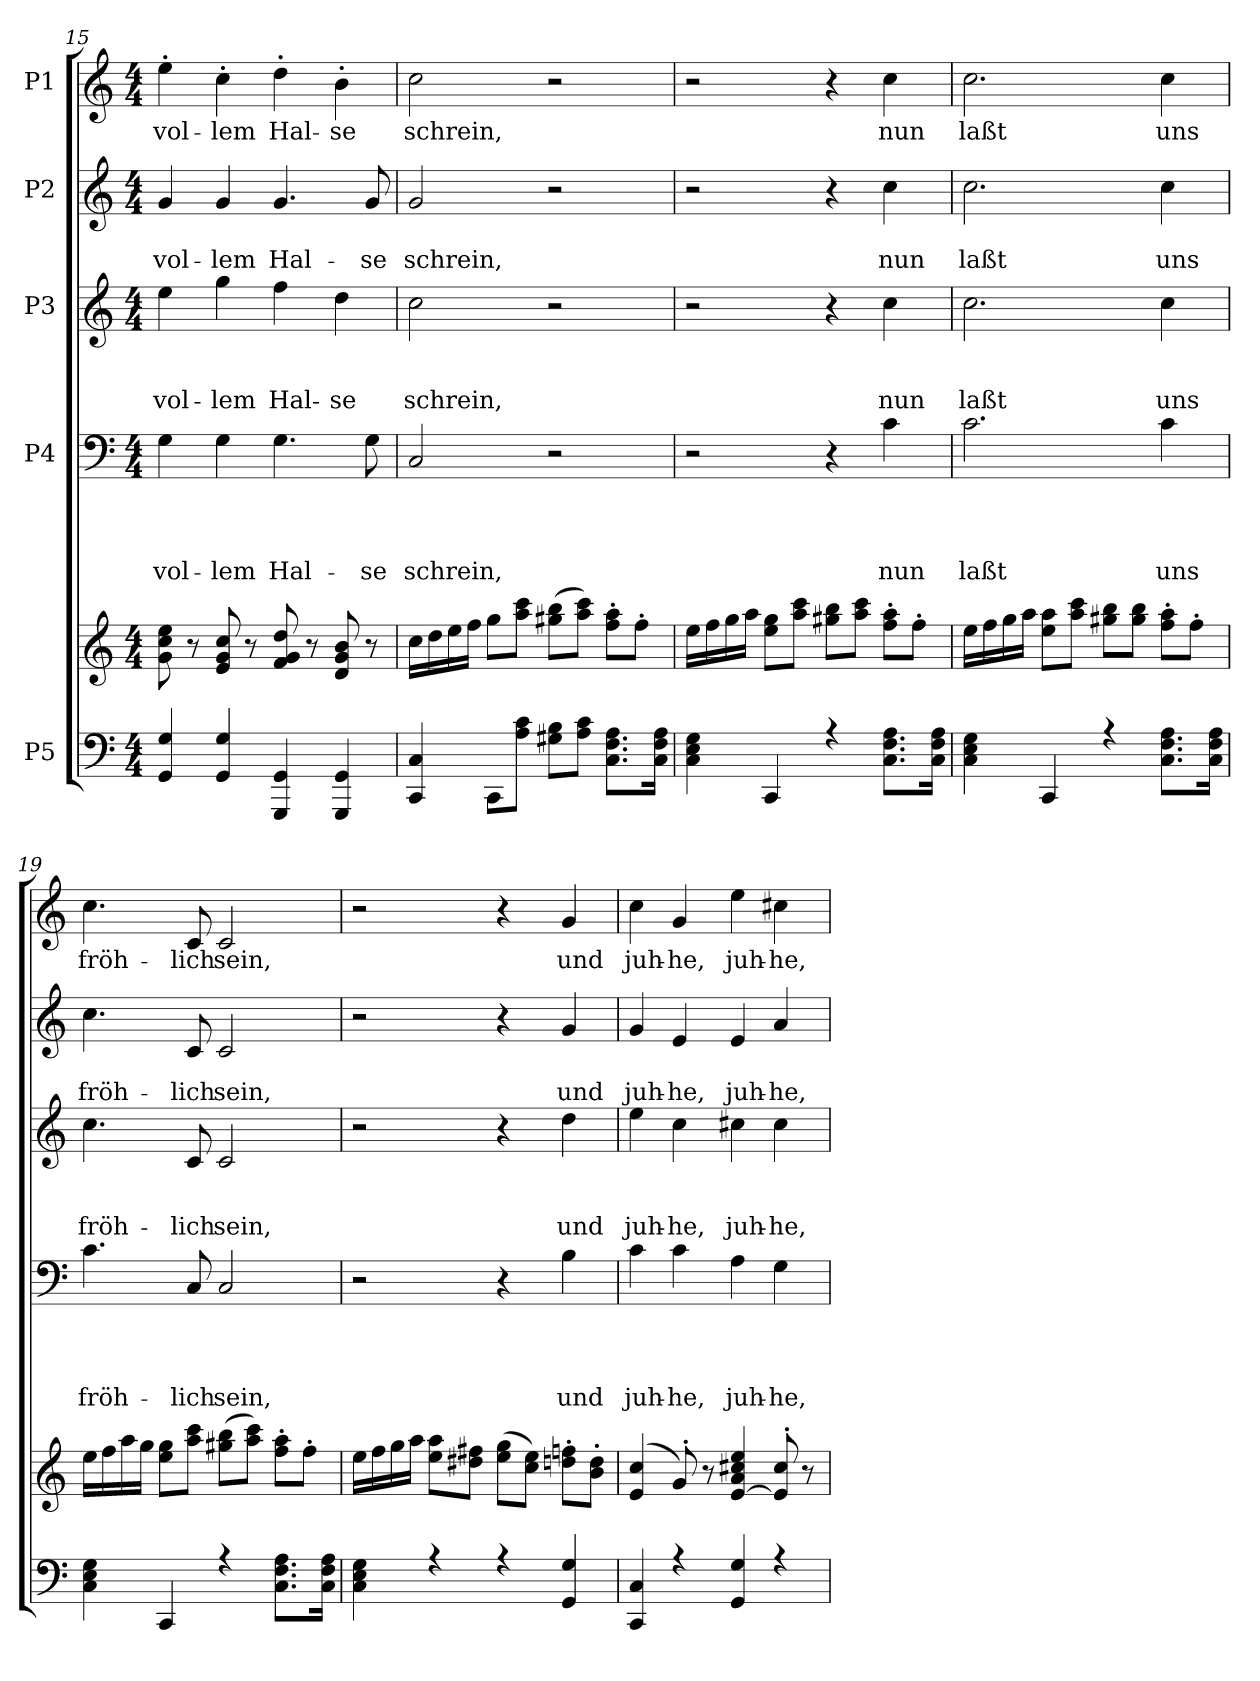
**kern	**kern	**kern	**text	**text	**text	**text	**kern	**text	**text	**text	**kern	**text	**text	**kern	**text
*part5	*part5	*part4	*part4	*part4	*part4	*part4	*part3	*part3	*part3	*part3	*part2	*part2	*part2	*part1	*part1
*staff6	*staff5	*staff4	*staff4	*staff4	*staff4	*staff4	*staff3	*staff3	*staff3	*staff3	*staff2	*staff2	*staff2	*staff1	*staff1
*I"P5	*	*I"P4	*	*	*	*	*I"P3	*	*	*	*I"P2	*	*	*I"P1	*
!!LO:LB:g=z
*clefF4	*clefG2	*clefF4	*	*	*	*	*clefG2	*	*	*	*clefG2	*	*	*clefG2	*
*	*	*	*	*	*	*	*ITrd7c12	*	*	*	*	*	*	*	*
*k[]	*k[]	*k[]	*	*	*	*	*k[]	*	*	*	*k[]	*	*	*k[]	*
*C:	*C:	*C:	*	*	*	*	*C:	*	*	*	*C:	*	*	*C:	*
*M4/4	*M4/4	*M4/4	*	*	*	*	*M4/4	*	*	*	*M4/4	*	*	*M4/4	*
=15	=15	=15	=15	=15	=15	=15	=15	=15	=15	=15	=15	=15	=15	=15	=15
*^	*^	*	*	*	*	*	*	*	*	*	*	*	*	*	*
*	*	*	*^	*	*	*	*	*	*	*	*	*	*	*	*	*	*
!	!	!	!	!	!	!	!	!	!LO:LY:b	!	!	!	!LO:LY:b	!	!	!LO:LY:b	!	!LO:LY:b
4GG/ 4G/	1ryy	1ryy	1ryy	8g\ 8cc\ 8ee\	4G\	.	.	.	vol-	4e\	.	.	vol-	4g/	.	vol-	4ee'>\	vol-
.	.	.	.	8r	.	.	.	.	.	.	.	.	.	.	.	.	.	.
!	!	!	!	!	!	!	!	!	!LO:LY:b	!	!	!	!LO:LY:b	!	!	!LO:LY:b	!	!LO:LY:b
4GG/ 4G/	.	.	.	8e/ 8g/ 8cc/	4G\	.	.	.	-lem	4g\	.	.	-lem	4g/	.	-lem	4cc'>\	-lem
.	.	.	.	8r	.	.	.	.	.	.	.	.	.	.	.	.	.	.
!	!	!	!	!	!	!	!	!	!LO:LY:b	!	!	!	!LO:LY:b	!	!	!LO:LY:b	!	!LO:LY:b
4GGG/ 4GG/	.	.	.	8f/ 8g/ 8dd/	4.G\	.	.	.	Hal-	4f\	.	.	Hal-	4.g/	.	Hal-	4dd'>\	Hal-
.	.	.	.	8r	.	.	.	.	.	.	.	.	.	.	.	.	.	.
!	!	!	!	!	!	!	!	!	!	!	!	!	!LO:LY:b	!	!	!	!	!LO:LY:b
4GGG/ 4GG/	.	.	.	8d/ 8g/ 8b/	.	.	.	.	.	4d\	.	.	-se	.	.	.	4b'>\	-se
!	!	!	!	!	!	!	!	!	!LO:LY:b	!	!	!	!	!	!	!LO:LY:b	!	!
.	.	.	.	8r	8G\	.	.	.	-se	.	.	.	.	8g/	.	-se	.	.
=16	=16	=16	=16	=16	=16	=16	=16	=16	=16	=16	=16	=16	=16	=16	=16	=16	=16	=16
!	!	!	!	!	!	!	!	!	!LO:LY:b	!	!	!	!LO:LY:b	!	!	!LO:LY:b	!	!LO:LY:b
4CC/ 4C/	1ryy	1ryy	1ryy	16cc\LL	2C/	.	.	.	schrein,	2c\	.	.	schrein,	2g/	.	schrein,	2cc\	schrein,
.	.	.	.	16dd\	.	.	.	.	.	.	.	.	.	.	.	.	.	.
.	.	.	.	16ee\	.	.	.	.	.	.	.	.	.	.	.	.	.	.
.	.	.	.	16ff\JJ	.	.	.	.	.	.	.	.	.	.	.	.	.	.
8CC\L	.	.	.	8gg\L	.	.	.	.	.	.	.	.	.	.	.	.	.	.
8A\ 8c\J	.	.	.	8aa\ 8ccc\J	.	.	.	.	.	.	.	.	.	.	.	.	.	.
8G#X\ 8B\L	.	.	.	(>8gg#X\ 8bb\L	2r	.	.	.	.	2r	.	.	.	2r	.	.	2r	.
8A\ 8c\J	.	.	.	8aa\ 8ccc\J)	.	.	.	.	.	.	.	.	.	.	.	.	.	.
8.C\ 8.F\ 8.A\L	.	.	.	8ff\'> 8aa\'>L	.	.	.	.	.	.	.	.	.	.	.	.	.	.
.	.	.	.	8ff'>\J	.	.	.	.	.	.	.	.	.	.	.	.	.	.
16C\ 16F\ 16A\Jk	.	.	.	.	.	.	.	.	.	.	.	.	.	.	.	.	.	.
=17	=17	=17	=17	=17	=17	=17	=17	=17	=17	=17	=17	=17	=17	=17	=17	=17	=17	=17
4C\ 4E\ 4G\	1ryy	1ryy	1ryy	16ee\LL	2r	.	.	.	.	2r	.	.	.	2r	.	.	2r	.
.	.	.	.	16ff\	.	.	.	.	.	.	.	.	.	.	.	.	.	.
.	.	.	.	16gg\	.	.	.	.	.	.	.	.	.	.	.	.	.	.
.	.	.	.	16aa\JJ	.	.	.	.	.	.	.	.	.	.	.	.	.	.
4CC/	.	.	.	8ee\ 8gg\L	.	.	.	.	.	.	.	.	.	.	.	.	.	.
.	.	.	.	8aa\ 8ccc\J	.	.	.	.	.	.	.	.	.	.	.	.	.	.
4r	.	.	.	8gg#X\ 8bb\L	4r	.	.	.	.	4r	.	.	.	4r	.	.	4r	.
.	.	.	.	8aa\ 8ccc\J	.	.	.	.	.	.	.	.	.	.	.	.	.	.
!	!	!	!	!	!	!	!	!	!LO:LY:b	!	!	!	!LO:LY:b	!	!	!LO:LY:b	!	!LO:LY:b
8.C\ 8.F\ 8.A\L	.	.	.	8ff\'> 8aa\'>L	4c\	.	.	.	nun	4c\	.	.	nun	4cc\	.	nun	4cc\	nun
.	.	.	.	8ff'>\J	.	.	.	.	.	.	.	.	.	.	.	.	.	.
16C\ 16F\ 16A\Jk	.	.	.	.	.	.	.	.	.	.	.	.	.	.	.	.	.	.
=18	=18	=18	=18	=18	=18	=18	=18	=18	=18	=18	=18	=18	=18	=18	=18	=18	=18	=18
!	!	!	!	!	!	!	!	!	!LO:LY:b	!	!	!	!LO:LY:b	!	!	!LO:LY:b	!	!LO:LY:b
4C\ 4E\ 4G\	1ryy	1ryy	1ryy	16ee\LL	2.c\	.	.	.	laßt	2.c\	.	.	laßt	2.cc\	.	laßt	2.cc\	laßt
.	.	.	.	16ff\	.	.	.	.	.	.	.	.	.	.	.	.	.	.
.	.	.	.	16gg\	.	.	.	.	.	.	.	.	.	.	.	.	.	.
.	.	.	.	16aa\JJ	.	.	.	.	.	.	.	.	.	.	.	.	.	.
4CC/	.	.	.	8ee\ 8aa\L	.	.	.	.	.	.	.	.	.	.	.	.	.	.
.	.	.	.	8aa\ 8ccc\J	.	.	.	.	.	.	.	.	.	.	.	.	.	.
4r	.	.	.	8gg#X\ 8bb\L	.	.	.	.	.	.	.	.	.	.	.	.	.	.
.	.	.	.	8gg#\ 8bb\J	.	.	.	.	.	.	.	.	.	.	.	.	.	.
!	!	!	!	!	!	!	!	!	!LO:LY:b	!	!	!	!LO:LY:b	!	!	!LO:LY:b	!	!LO:LY:b
8.C\ 8.F\ 8.A\L	.	.	.	8ff\'> 8aa\'>L	4c\	.	.	.	uns	4c\	.	.	uns	4cc\	.	uns	4cc\	uns
.	.	.	.	8ff'>\J	.	.	.	.	.	.	.	.	.	.	.	.	.	.
16C\ 16F\ 16A\Jk	.	.	.	.	.	.	.	.	.	.	.	.	.	.	.	.	.	.
!!LO:PB:g=z
=19	=19	=19	=19	=19	=19	=19	=19	=19	=19	=19	=19	=19	=19	=19	=19	=19	=19	=19
!	!	!	!	!	!	!	!	!	!LO:LY:b	!	!	!	!LO:LY:b	!	!	!LO:LY:b	!	!LO:LY:b
4C\ 4E\ 4G\	1ryy	1ryy	1ryy	16ee\LL	4.c\	.	.	.	fröh-	4.c\	.	.	fröh-	4.cc\	.	fröh-	4.cc\	fröh-
.	.	.	.	16ff\	.	.	.	.	.	.	.	.	.	.	.	.	.	.
.	.	.	.	16aa\	.	.	.	.	.	.	.	.	.	.	.	.	.	.
.	.	.	.	16gg\JJ	.	.	.	.	.	.	.	.	.	.	.	.	.	.
4CC/	.	.	.	8ee\ 8gg\L	.	.	.	.	.	.	.	.	.	.	.	.	.	.
!	!	!	!	!	!	!	!	!	!LO:LY:b	!	!	!	!LO:LY:b	!	!	!LO:LY:b	!	!LO:LY:b
.	.	.	.	8aa\ 8ccc\J	8C/	.	.	.	-lich	8C/	.	.	-lich	8c/	.	-lich	8c/	-lich
!	!	!	!	!	!	!	!	!	!LO:LY:b	!	!	!	!LO:LY:b	!	!	!LO:LY:b	!	!LO:LY:b
4r	.	.	.	(>8gg#X\ 8bb\L	2C/	.	.	.	sein,	2C/	.	.	sein,	2c/	.	sein,	2c/	sein,
.	.	.	.	8aa\ 8ccc\J)	.	.	.	.	.	.	.	.	.	.	.	.	.	.
8.C\ 8.F\ 8.A\L	.	.	.	8ff\'> 8aa\'>L	.	.	.	.	.	.	.	.	.	.	.	.	.	.
.	.	.	.	8ff'>\J	.	.	.	.	.	.	.	.	.	.	.	.	.	.
16C\ 16F\ 16A\Jk	.	.	.	.	.	.	.	.	.	.	.	.	.	.	.	.	.	.
=20	=20	=20	=20	=20	=20	=20	=20	=20	=20	=20	=20	=20	=20	=20	=20	=20	=20	=20
4C\ 4E\ 4G\	1ryy	1ryy	1ryy	16ee\LL	2r	.	.	.	.	2r	.	.	.	2r	.	.	2r	.
.	.	.	.	16ff\	.	.	.	.	.	.	.	.	.	.	.	.	.	.
.	.	.	.	16gg\	.	.	.	.	.	.	.	.	.	.	.	.	.	.
.	.	.	.	16aa\JJ	.	.	.	.	.	.	.	.	.	.	.	.	.	.
4r	.	.	.	8ee\ 8aa\L	.	.	.	.	.	.	.	.	.	.	.	.	.	.
.	.	.	.	8dd#X\ 8ff#X\J	.	.	.	.	.	.	.	.	.	.	.	.	.	.
4r	.	.	.	(>8ee\ 8gg\L	4r	.	.	.	.	4r	.	.	.	4r	.	.	4r	.
.	.	.	.	8cc\ 8ee\J)	.	.	.	.	.	.	.	.	.	.	.	.	.	.
!	!	!	!	!	!	!	!	!	!LO:LY:b	!	!	!	!LO:LY:b	!	!	!LO:LY:b	!	!LO:LY:b
4GG/ 4G/	.	.	.	8ddn\'> 8ffn\'>L	4B\	.	.	.	und	4d\	.	.	und	4g/	.	und	4g/	und
.	.	.	.	8b\'> 8dd\'>J	.	.	.	.	.	.	.	.	.	.	.	.	.	.
=21	=21	=21	=21	=21	=21	=21	=21	=21	=21	=21	=21	=21	=21	=21	=21	=21	=21	=21
!	!	!	!	!	!	!	!	!	!LO:LY:b	!	!	!	!LO:LY:b	!	!	!LO:LY:b	!	!LO:LY:b
4CC/ 4C/	1ryy	1ryy	1ryy	(<4e/ 4cc/	4c\	.	.	.	juh-	4e\	.	.	juh-	4g/	.	juh-	4cc\	juh-
!	!	!	!	!	!	!	!	!	!LO:LY:b	!	!	!	!LO:LY:b	!	!	!LO:LY:b	!	!LO:LY:b
4r	.	.	.	8g'>/)	4c\	.	.	.	-he,	4c\	.	.	-he,	4e/	.	-he,	4g/	-he,
.	.	.	.	8r	.	.	.	.	.	.	.	.	.	.	.	.	.	.
!	!	!	!	!	!	!	!	!	!LO:LY:b	!	!	!	!LO:LY:b	!	!	!LO:LY:b	!	!LO:LY:b
4GG/ 4G/	.	.	.	[<4e/ 4a/ 4cc#X/ 4ee/	4A\	.	.	.	juh-	4c#X\	.	.	juh-	4e/	.	juh-	4ee\	juh-
!	!	!	!	!	!	!	!	!	!LO:LY:b	!	!	!	!LO:LY:b	!	!	!LO:LY:b	!	!LO:LY:b
4r	.	.	.	8e/]'> 8cc#/'>	4G\	.	.	.	-he,	4c#\	.	.	-he,	4a/	.	-he,	4cc#X\	-he,
.	.	.	.	8r	.	.	.	.	.	.	.	.	.	.	.	.	.	.
*v	*v	*	*	*	*	*	*	*	*	*	*	*	*	*	*	*	*	*
*	*v	*v	*v	*	*	*	*	*	*	*	*	*	*	*	*	*	*
=	=	=	=	=	=	=	=	=	=	=	=	=	=	=	=
*-	*-	*-	*-	*-	*-	*-	*-	*-	*-	*-	*-	*-	*-	*-	*-
